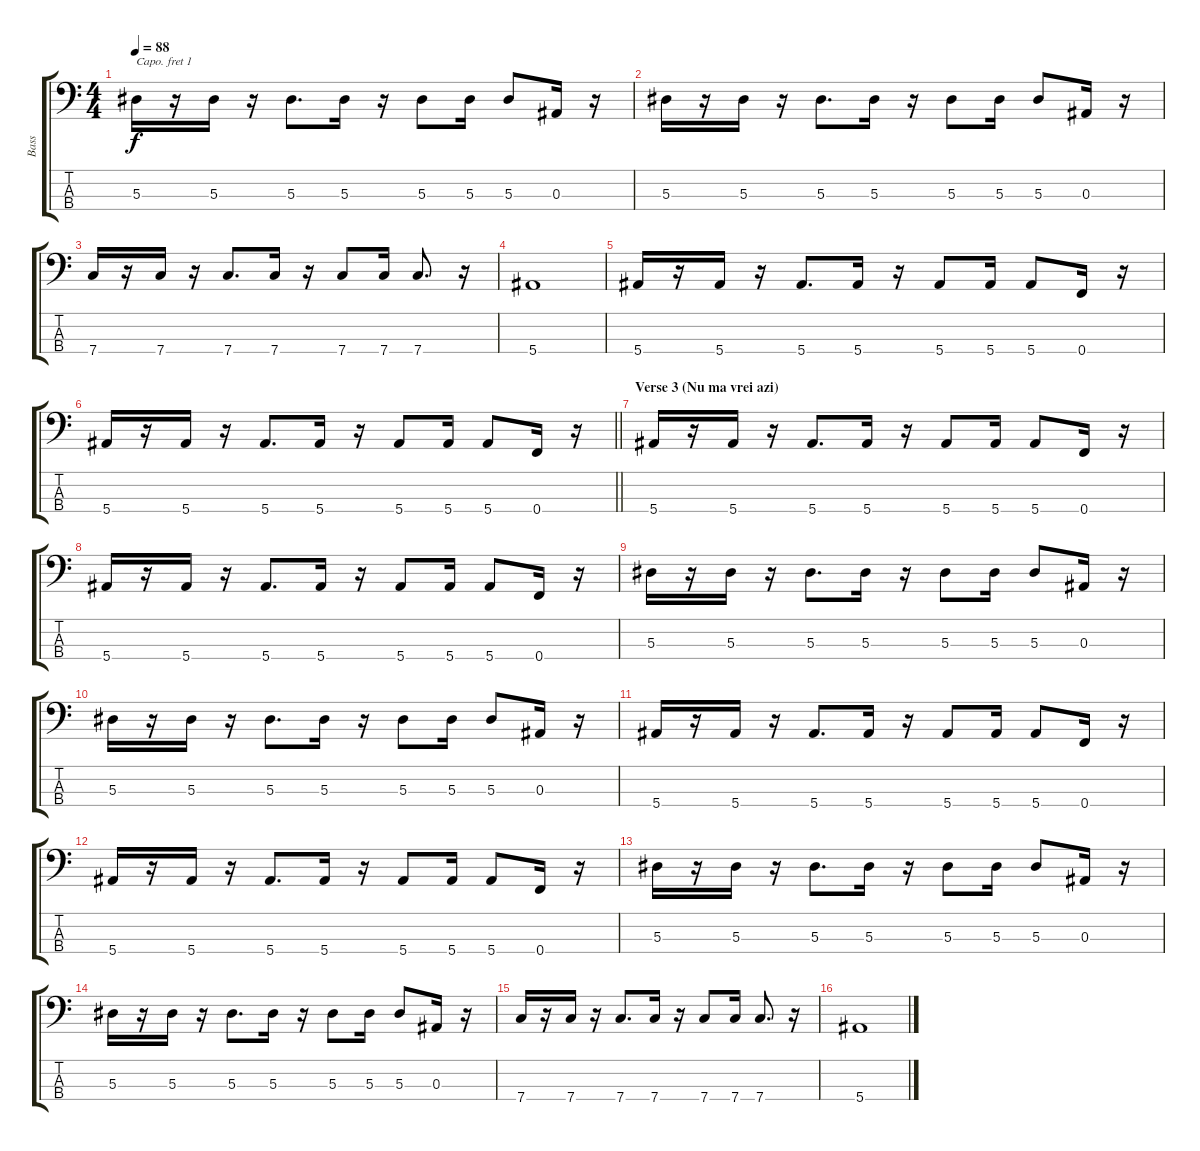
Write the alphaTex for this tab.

\track ("Bass" "Bass") {instrument electricbassfinger}
\staff {score tabs}
\capo 1
\tuning (G2 D2 A1 E1) {hide}
\ts (4 4)
\tempo 88
\clef f4
\ks c
5.3.16{dy f} r.16 5.3.16 r.16 5.3.8{d} 5.3.16 r.16 5.3.8 5.3.16 5.3.8 0.3.16 r.16 |
5.3.16 r.16 5.3.16 r.16 5.3.8{d} 5.3.16 r.16 5.3.8 5.3.16 5.3.8 0.3.16 r.16 |
7.4.16 r.16 7.4.16 r.16 7.4.8{d} 7.4.16 r.16 7.4.8 7.4.16 7.4.8{d} r.16 |
5.4.1 |
5.4.16 r.16 5.4.16 r.16 5.4.8{d} 5.4.16 r.16 5.4.8 5.4.16 5.4.8 0.4.16 r.16 |
\barLineRight lightlight
5.4.16 r.16 5.4.16 r.16 5.4.8{d} 5.4.16 r.16 5.4.8 5.4.16 5.4.8 0.4.16 r.16 |
\section ("" "Verse 3 (Nu ma vrei azi)")
5.4.16 r.16 5.4.16 r.16 5.4.8{d} 5.4.16 r.16 5.4.8 5.4.16 5.4.8 0.4.16 r.16 |
5.4.16 r.16 5.4.16 r.16 5.4.8{d} 5.4.16 r.16 5.4.8 5.4.16 5.4.8 0.4.16 r.16 |
5.3.16 r.16 5.3.16 r.16 5.3.8{d} 5.3.16 r.16 5.3.8 5.3.16 5.3.8 0.3.16 r.16 |
5.3.16 r.16 5.3.16 r.16 5.3.8{d} 5.3.16 r.16 5.3.8 5.3.16 5.3.8 0.3.16 r.16 |
5.4.16 r.16 5.4.16 r.16 5.4.8{d} 5.4.16 r.16 5.4.8 5.4.16 5.4.8 0.4.16 r.16 |
5.4.16 r.16 5.4.16 r.16 5.4.8{d} 5.4.16 r.16 5.4.8 5.4.16 5.4.8 0.4.16 r.16 |
5.3.16 r.16 5.3.16 r.16 5.3.8{d} 5.3.16 r.16 5.3.8 5.3.16 5.3.8 0.3.16 r.16 |
5.3.16 r.16 5.3.16 r.16 5.3.8{d} 5.3.16 r.16 5.3.8 5.3.16 5.3.8 0.3.16 r.16 |
7.4.16 r.16 7.4.16 r.16 7.4.8{d} 7.4.16 r.16 7.4.8 7.4.16 7.4.8{d} r.16 |
5.4.1
